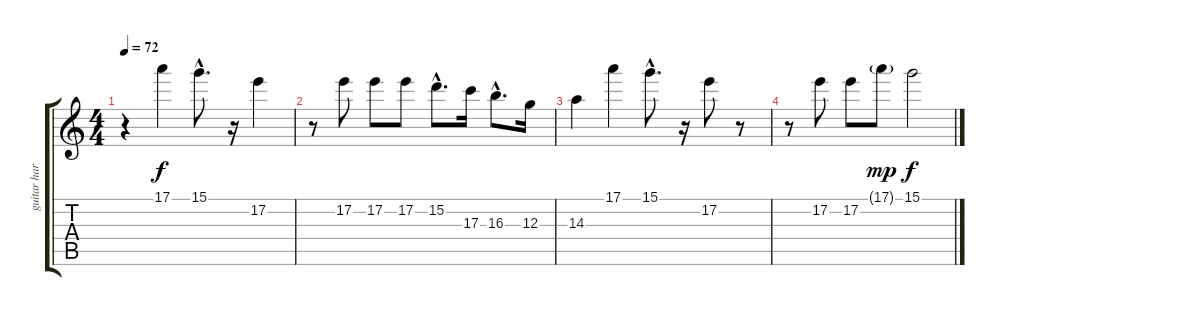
\track ("guitar harmonisée" "guitar har") {instrument overdrivenguitar}
\staff {score tabs}
\tuning (E4 B3 G3 D3 A2 E2) {hide}
\ts (4 4)
\tempo 72
\clef g2
\ks c
r.4{dy f} 17.1.4 15.1{hac}.8{d} r.16 17.2.4 |
r.8 17.2.8 17.2.8 17.2.8 15.2{hac}.8{d} 17.3.16 16.3{hac}.8{d} 12.3.16 |
14.3.4 17.1.4 15.1{hac}.8{d} r.16 17.2.8 r.8 |
r.8 17.2.8 17.2.8 17.1{g}.8{dy mp} 15.1.2{dy f}
